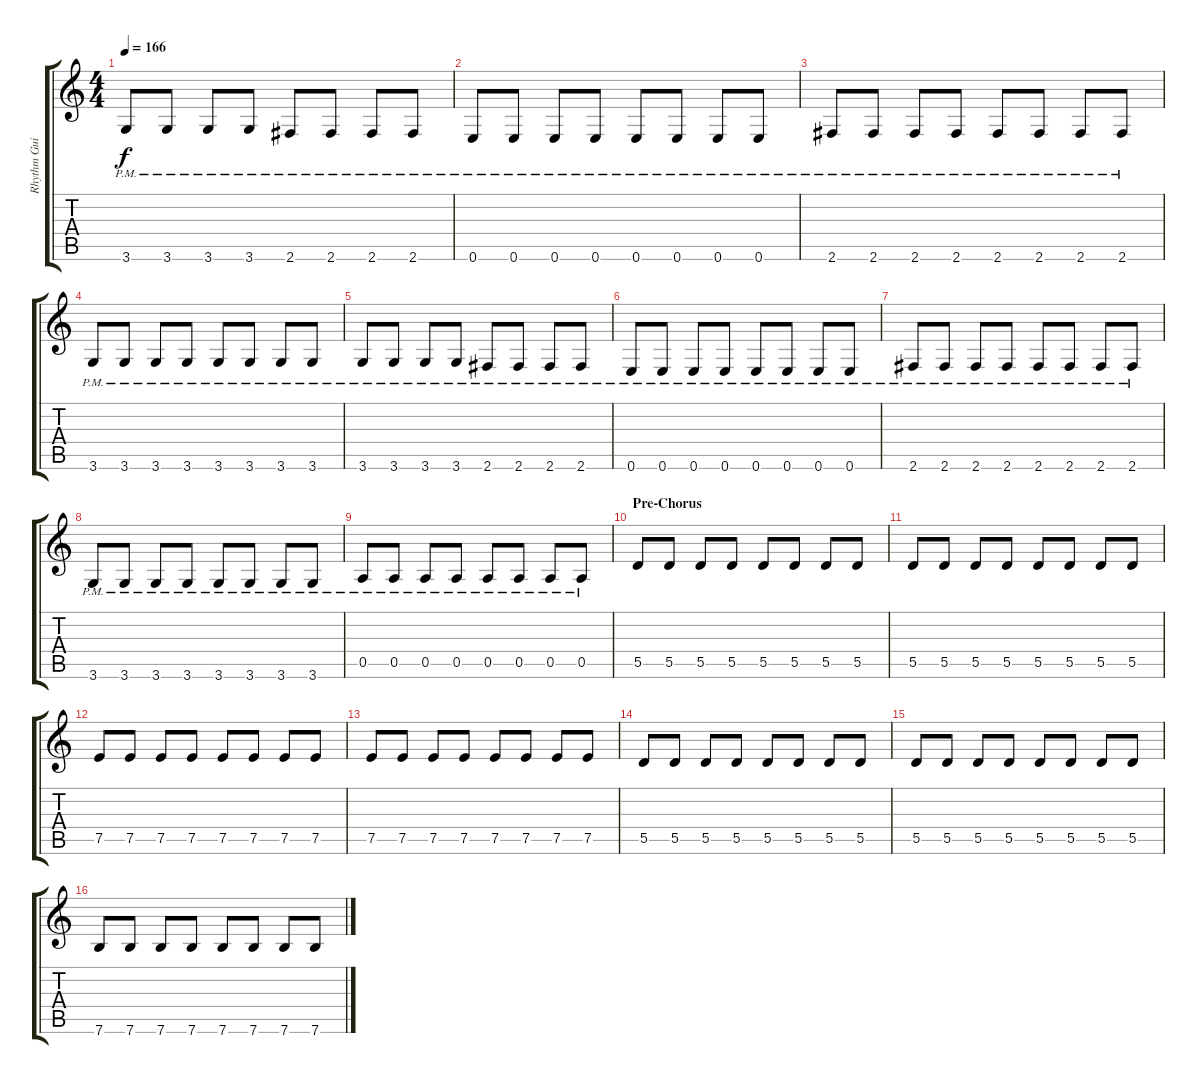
\track ("Rhythm Guitar I" "Rhythm Gui") {instrument distortionguitar}
\staff {score tabs}
\tuning (E4 B3 G3 D3 A2 E2) {hide}
\ts (4 4)
\tempo 166
\clef g2
\ks c
3.6{pm}.8{dy f} 3.6{pm}.8 3.6{pm}.8 3.6{pm}.8 2.6{pm}.8 2.6{pm}.8 2.6{pm}.8 2.6{pm}.8 |
0.6{pm}.8 0.6{pm}.8 0.6{pm}.8 0.6{pm}.8 0.6{pm}.8 0.6{pm}.8 0.6{pm}.8 0.6{pm}.8 |
2.6{pm}.8 2.6{pm}.8 2.6{pm}.8 2.6{pm}.8 2.6{pm}.8 2.6{pm}.8 2.6{pm}.8 2.6{pm}.8 |
3.6{pm}.8 3.6{pm}.8 3.6{pm}.8 3.6{pm}.8 3.6{pm}.8 3.6{pm}.8 3.6{pm}.8 3.6{pm}.8 |
3.6{pm}.8 3.6{pm}.8 3.6{pm}.8 3.6{pm}.8 2.6{pm}.8 2.6{pm}.8 2.6{pm}.8 2.6{pm}.8 |
0.6{pm}.8 0.6{pm}.8 0.6{pm}.8 0.6{pm}.8 0.6{pm}.8 0.6{pm}.8 0.6{pm}.8 0.6{pm}.8 |
2.6{pm}.8 2.6{pm}.8 2.6{pm}.8 2.6{pm}.8 2.6{pm}.8 2.6{pm}.8 2.6{pm}.8 2.6{pm}.8 |
3.6{pm}.8 3.6{pm}.8 3.6{pm}.8 3.6{pm}.8 3.6{pm}.8 3.6{pm}.8 3.6{pm}.8 3.6{pm}.8 |
0.5{pm}.8 0.5{pm}.8 0.5{pm}.8 0.5{pm}.8 0.5{pm}.8 0.5{pm}.8 0.5{pm}.8 0.5{pm}.8 |
\section ("" "Pre-Chorus")
5.5.8 5.5.8 5.5.8 5.5.8 5.5.8 5.5.8 5.5.8 5.5.8 |
5.5.8 5.5.8 5.5.8 5.5.8 5.5.8 5.5.8 5.5.8 5.5.8 |
7.5.8 7.5.8 7.5.8 7.5.8 7.5.8 7.5.8 7.5.8 7.5.8 |
7.5.8 7.5.8 7.5.8 7.5.8 7.5.8 7.5.8 7.5.8 7.5.8 |
5.5.8 5.5.8 5.5.8 5.5.8 5.5.8 5.5.8 5.5.8 5.5.8 |
5.5.8 5.5.8 5.5.8 5.5.8 5.5.8 5.5.8 5.5.8 5.5.8 |
7.6.8 7.6.8 7.6.8 7.6.8 7.6.8 7.6.8 7.6.8 7.6.8
